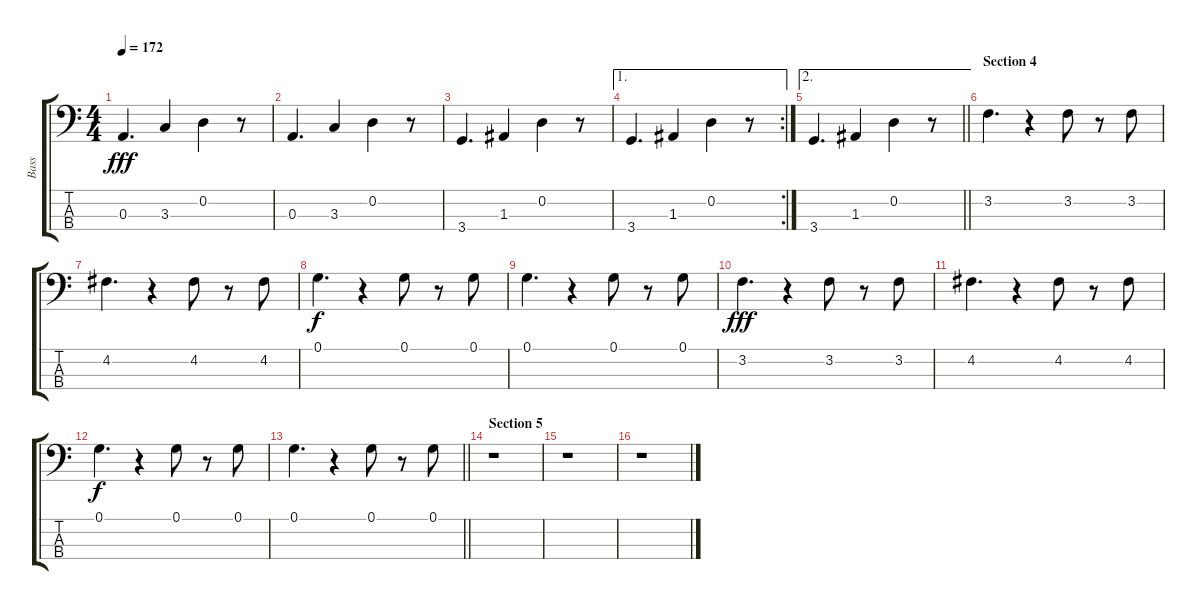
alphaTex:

\track ("Bass" "Bass") {instrument electricbasspick}
\staff {score tabs}
\tuning (G2 D2 A1 E1) {hide}
\ts (4 4)
\tempo 172
\clef f4
\ks c
0.3.4{d dy fff} 3.3.4 0.2.4 r.8 |
0.3.4{d} 3.3.4 0.2.4 r.8 |
3.4.4{d} 1.3.4 0.2.4 r.8 |
\ae 1
\rc 2
3.4.4{d} 1.3.4 0.2.4 r.8 |
\ae 2
\barLineRight lightlight
3.4.4{d} 1.3.4 0.2.4 r.8 |
\section ("" "Section 4")
3.2.4{d} r.4 3.2.8 r.8 3.2.8 |
4.2.4{d} r.4 4.2.8 r.8 4.2.8 |
0.1.4{d dy f} r.4 0.1.8 r.8 0.1.8 |
0.1.4{d} r.4 0.1.8 r.8 0.1.8 |
3.2.4{d dy fff} r.4 3.2.8 r.8 3.2.8 |
4.2.4{d} r.4 4.2.8 r.8 4.2.8 |
0.1.4{d dy f} r.4 0.1.8 r.8 0.1.8 |
\barLineRight lightlight
0.1.4{d} r.4 0.1.8 r.8 0.1.8 |
\section ("" "Section 5")
r.1 |
r.1 |
r.1
